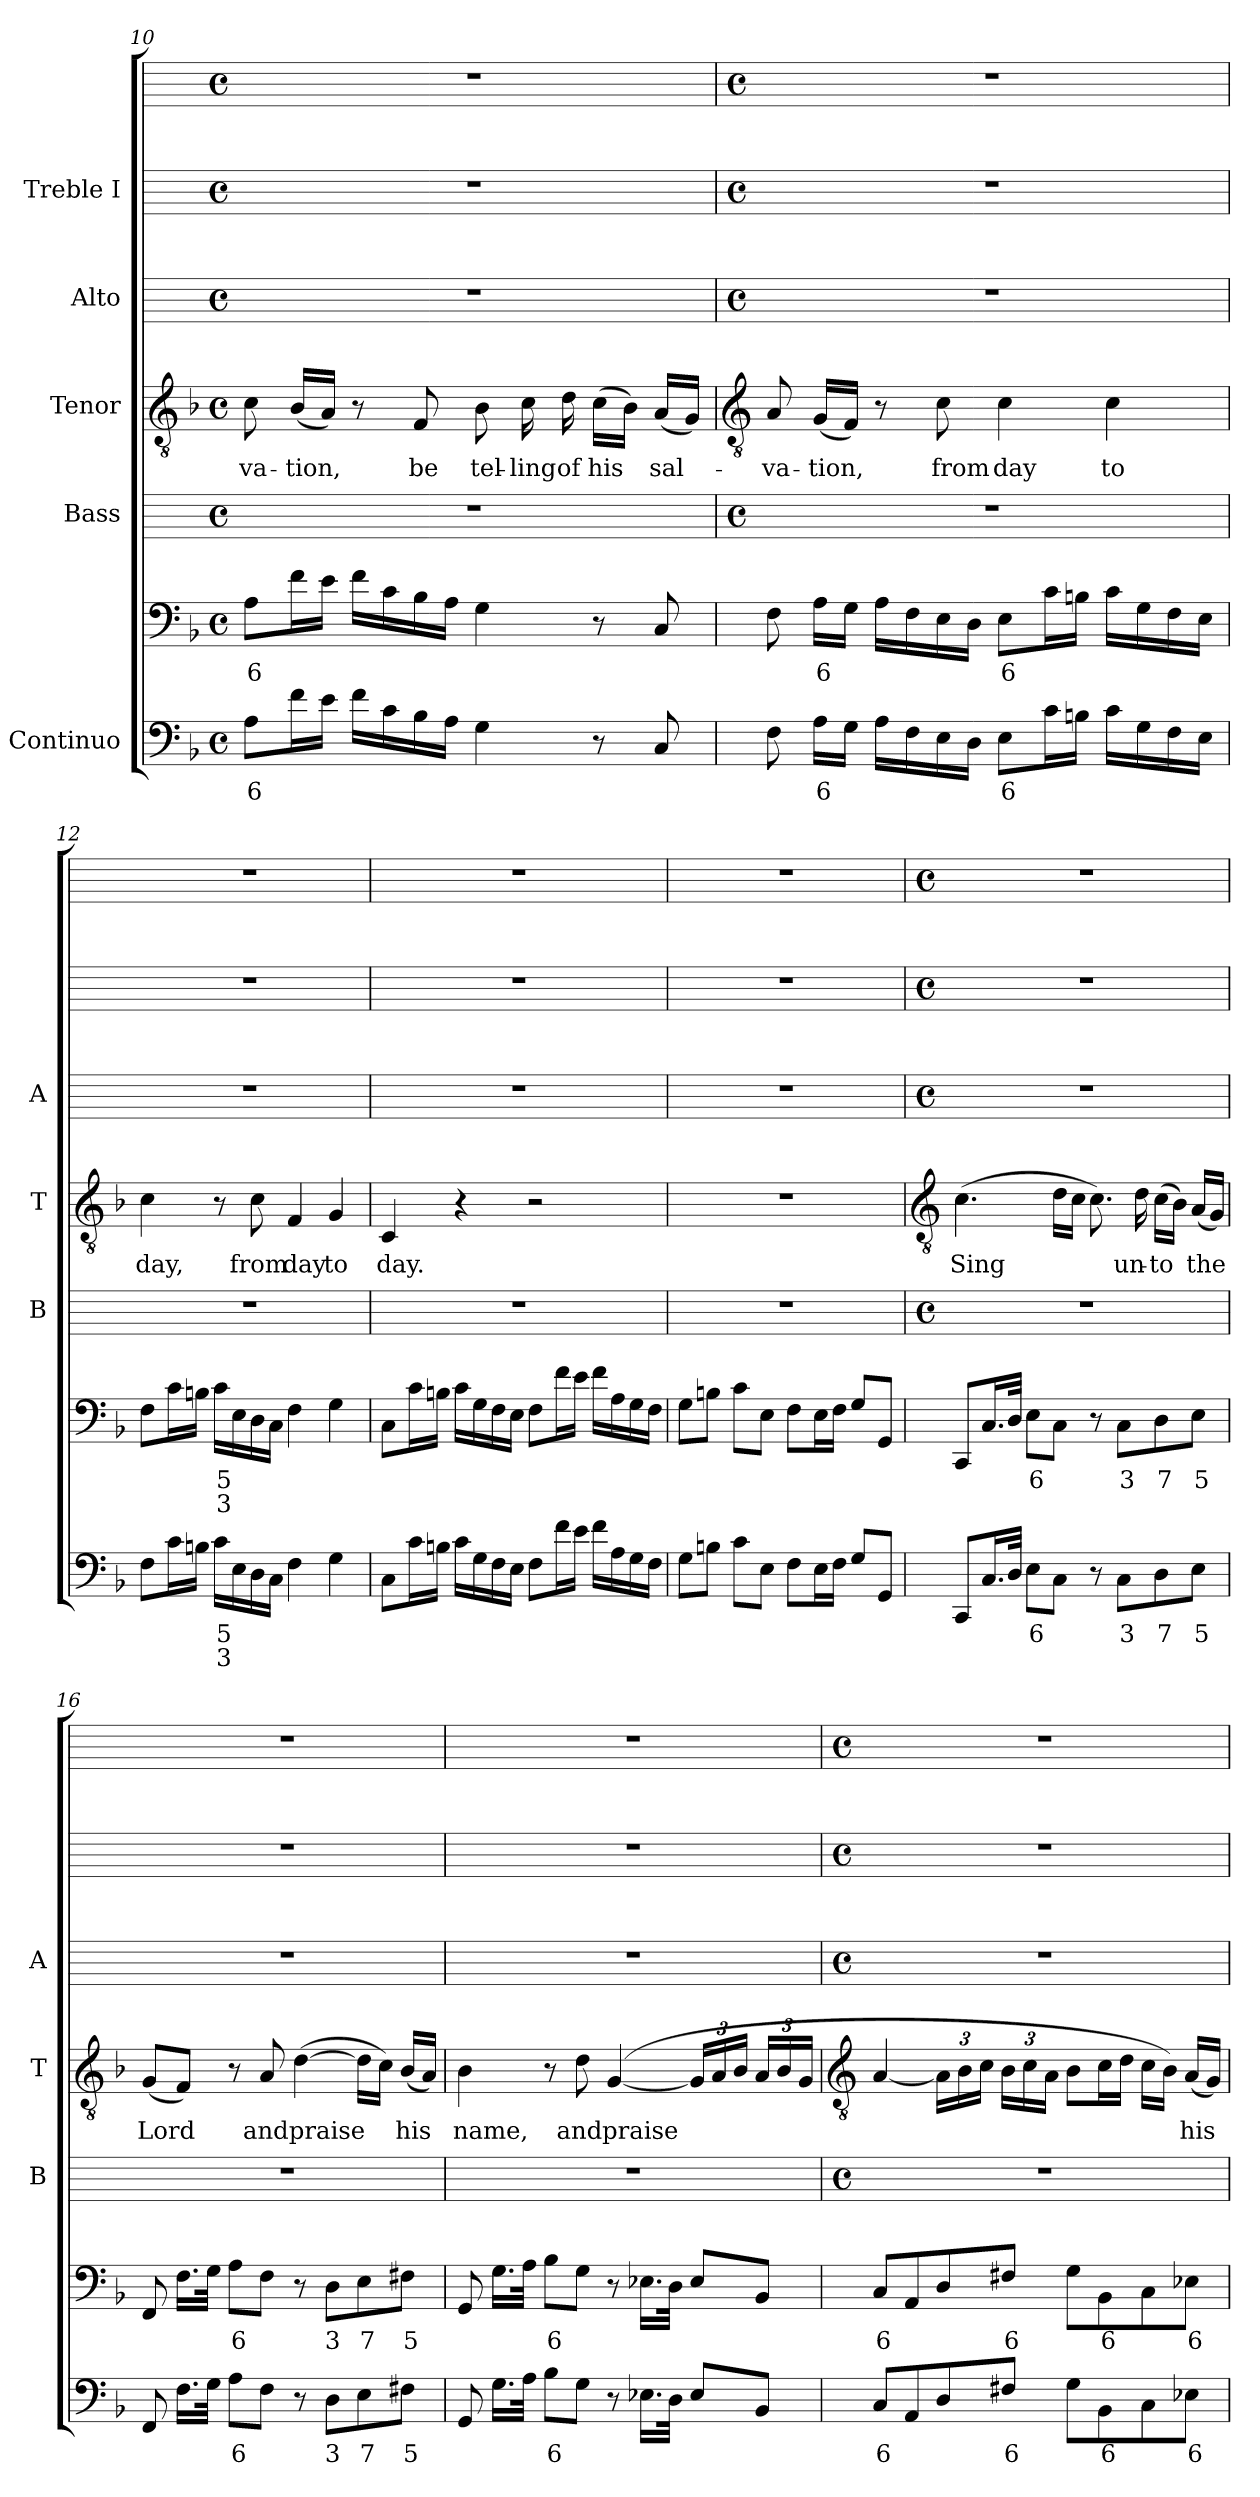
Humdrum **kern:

**kern	**text	**text	**kern	**text	**text	**kern	**kern	**text	**kern	**kern	**kern
*part5	*part5	*part5	*part5	*part5	*part5	*part4	*part3	*part3	*part2	*part1	*part1
*staff7	*staff7	*staff7	*staff6	*staff6	*staff6	*staff5	*staff4	*staff4	*staff3	*staff2	*staff1
*I"Continuo	*	*	*	*	*	*I"Bass	*I"Tenor	*	*I"Alto	*I"Treble I	*
*	*	*	*	*	*	*I'B	*I'T	*	*I'A	*	*
*	*	*	*clefF4	*	*	*	*clefGv2	*	*	*	*
*k[b-]	*	*	*k[b-]	*	*	*	*k[b-]	*	*	*	*
*F:	*	*	*F:	*	*	*	*F:	*	*	*	*
*M4/4	*	*	*M4/4	*	*	*M4/4	*M4/4	*	*M4/4	*M4/4	*M4/4
*met(c)	*	*	*met(c)	*	*	*met(c)	*met(c)	*	*met(c)	*met(c)	*met(c)
=10	=10	=10	=10	=10	=10	=10	=10	=10	=10	=10	=10
!	!LO:LY:b	!	!	!LO:LY:b	!	!	!	!LO:LY:b	!	!	!
8AL	6	.	8AL	6	.	1r	8c	va-	1r	1r	1r
!	!	!	!	!	!	!	!	!LO:LY:b	!	!	!
16fL	.	.	16fL	.	.	.	(<16B-LL	-tion,	.	.	.
16eJJ	.	.	16eJJ	.	.	.	16AJJ)	.	.	.	.
16fLL	.	.	16fLL	.	.	.	8r	.	.	.	.
16c	.	.	16c	.	.	.	.	.	.	.	.
!	!	!	!	!	!	!	!	!LO:LY:b	!	!	!
16B-	.	.	16B-	.	.	.	8F	be	.	.	.
16AJJ	.	.	16AJJ	.	.	.	.	.	.	.	.
!	!	!	!	!	!	!	!	!LO:LY:b	!	!	!
4G	.	.	4G	.	.	.	8B-	tel-	.	.	.
!	!	!	!	!	!	!	!	!LO:LY:b	!	!	!
.	.	.	.	.	.	.	16c	-ling	.	.	.
!	!	!	!	!	!	!	!	!LO:LY:b	!	!	!
.	.	.	.	.	.	.	16d	of	.	.	.
!	!	!	!	!	!	!	!	!LO:LY:b	!	!	!
8r	.	.	8r	.	.	.	(>16cLL	his	.	.	.
.	.	.	.	.	.	.	16B-JJ)	.	.	.	.
!	!	!	!	!	!	!	!	!LO:LY:b	!	!	!
8C	.	.	8C	.	.	.	(<16ALL	sal-	.	.	.
.	.	.	.	.	.	.	16GJJ)	.	.	.	.
!!LO:LB:g=z
=11	=11	=11	=11	=11	=11	=11	=11	=11	=11	=11	=11
*	*	*	*	*	*	*	*clefGv2	*	*	*	*
*	*	*	*	*	*	*M4/4	*	*	*M4/4	*M4/4	*M4/4
*	*	*	*	*	*	*met(c)	*	*	*met(c)	*met(c)	*met(c)
!	!	!	!	!	!	!	!	!LO:LY:b	!	!	!
8F	.	.	8F	.	.	1r	8A	va-	1r	1r	1r
!	!LO:LY:b	!	!	!LO:LY:b	!	!	!	!LO:LY:b	!	!	!
16ALL	6	.	16ALL	6	.	.	(<16GLL	-tion,	.	.	.
16GJJ	.	.	16GJJ	.	.	.	16FJJ)	.	.	.	.
16ALL	.	.	16ALL	.	.	.	8r	.	.	.	.
16F	.	.	16F	.	.	.	.	.	.	.	.
!	!	!	!	!	!	!	!	!LO:LY:b	!	!	!
16E	.	.	16E	.	.	.	8c	from	.	.	.
16DJJ	.	.	16DJJ	.	.	.	.	.	.	.	.
!	!LO:LY:b	!	!	!LO:LY:b	!	!	!	!LO:LY:b	!	!	!
8EL	6	.	8EL	6	.	.	4c	day	.	.	.
16cL	.	.	16cL	.	.	.	.	.	.	.	.
16BnJJ	.	.	16BnJJ	.	.	.	.	.	.	.	.
!	!	!	!	!	!	!	!	!LO:LY:b	!	!	!
16cLL	.	.	16cLL	.	.	.	4c	to	.	.	.
16G	.	.	16G	.	.	.	.	.	.	.	.
16F	.	.	16F	.	.	.	.	.	.	.	.
16EJJ	.	.	16EJJ	.	.	.	.	.	.	.	.
=12	=12	=12	=12	=12	=12	=12	=12	=12	=12	=12	=12
!	!	!	!	!	!	!	!	!LO:LY:b	!	!	!
8FL	.	.	8FL	.	.	1r	4c	day,	1r	1r	1r
16cL	.	.	16cL	.	.	.	.	.	.	.	.
16BnJJ	.	.	16BnJJ	.	.	.	.	.	.	.	.
!	!LO:LY:b	!LO:LY:b	!	!LO:LY:b	!LO:LY:b	!	!	!	!	!	!
16cLL	5	3	16cLL	5	3	.	8r	.	.	.	.
16E	.	.	16E	.	.	.	.	.	.	.	.
!	!	!	!	!	!	!	!	!LO:LY:b	!	!	!
16D	.	.	16D	.	.	.	8c	from	.	.	.
16CJJ	.	.	16CJJ	.	.	.	.	.	.	.	.
!	!	!	!	!	!	!	!	!LO:LY:b	!	!	!
4F	.	.	4F	.	.	.	4F	day	.	.	.
!	!	!	!	!	!	!	!	!LO:LY:b	!	!	!
4G	.	.	4G	.	.	.	4G	to	.	.	.
=13	=13	=13	=13	=13	=13	=13	=13	=13	=13	=13	=13
!	!	!	!	!	!	!	!	!LO:LY:b	!	!	!
8CL	.	.	8CL	.	.	1r	4C	day.	1r	1r	1r
16cL	.	.	16cL	.	.	.	.	.	.	.	.
16BnJJ	.	.	16BnJJ	.	.	.	.	.	.	.	.
16cLL	.	.	16cLL	.	.	.	4r	.	.	.	.
16G	.	.	16G	.	.	.	.	.	.	.	.
16F	.	.	16F	.	.	.	.	.	.	.	.
16EJJ	.	.	16EJJ	.	.	.	.	.	.	.	.
8FL	.	.	8FL	.	.	.	2r	.	.	.	.
16fL	.	.	16fL	.	.	.	.	.	.	.	.
16eJJ	.	.	16eJJ	.	.	.	.	.	.	.	.
16fLL	.	.	16fLL	.	.	.	.	.	.	.	.
16A	.	.	16A	.	.	.	.	.	.	.	.
16G	.	.	16G	.	.	.	.	.	.	.	.
16FJJ	.	.	16FJJ	.	.	.	.	.	.	.	.
=14	=14	=14	=14	=14	=14	=14	=14	=14	=14	=14	=14
8GL	.	.	8GL	.	.	1r	1r	.	1r	1r	1r
8BnJ	.	.	8BnJ	.	.	.	.	.	.	.	.
8cL	.	.	8cL	.	.	.	.	.	.	.	.
8EJ	.	.	8EJ	.	.	.	.	.	.	.	.
8FL	.	.	8FL	.	.	.	.	.	.	.	.
16EL	.	.	16EL	.	.	.	.	.	.	.	.
16FJJ	.	.	16FJJ	.	.	.	.	.	.	.	.
8GL	.	.	8GL	.	.	.	.	.	.	.	.
8GGJ	.	.	8GGJ	.	.	.	.	.	.	.	.
!!LO:LB:g=z
=15	=15	=15	=15	=15	=15	=15	=15	=15	=15	=15	=15
*	*	*	*	*	*	*	*clefGv2	*	*	*	*
*	*	*	*	*	*	*M4/4	*	*	*M4/4	*M4/4	*M4/4
*	*	*	*	*	*	*met(c)	*	*	*met(c)	*met(c)	*met(c)
!	!	!	!	!	!	!	!	!LO:LY:b	!	!	!
8CCL	.	.	8CCL	.	.	1r	(>4.c	Sing	1r	1r	1r
16.CL	.	.	16.CL	.	.	.	.	.	.	.	.
32DJJ	.	.	32DJJ	.	.	.	.	.	.	.	.
!	!LO:LY:b	!	!	!LO:LY:b	!	!	!	!	!	!	!
8EL	6	.	8EL	6	.	.	.	.	.	.	.
8CJ	.	.	8CJ	.	.	.	16dLL	.	.	.	.
.	.	.	.	.	.	.	16cJJ	.	.	.	.
8r	.	.	8r	.	.	.	8.c)	.	.	.	.
!	!LO:LY:b	!	!	!LO:LY:b	!	!	!	!	!	!	!
8CL	3	.	8CL	3	.	.	.	.	.	.	.
!	!	!	!	!	!	!	!	!LO:LY:b	!	!	!
.	.	.	.	.	.	.	16d	un-	.	.	.
!	!LO:LY:b	!	!	!LO:LY:b	!	!	!	!LO:LY:b	!	!	!
8D	7	.	8D	7	.	.	(>16cLL	-to	.	.	.
.	.	.	.	.	.	.	16B-JJ)	.	.	.	.
!	!LO:LY:b	!	!	!LO:LY:b	!	!	!	!LO:LY:b	!	!	!
8EJ	5	.	8EJ	5	.	.	(<16ALL	the	.	.	.
.	.	.	.	.	.	.	16GJJ)	.	.	.	.
=16	=16	=16	=16	=16	=16	=16	=16	=16	=16	=16	=16
!	!	!	!	!	!	!	!	!LO:LY:b	!	!	!
8FF	.	.	8FF	.	.	1r	(<8GL	Lord	1r	1r	1r
16.FLL	.	.	16.FLL	.	.	.	8FJ)	.	.	.	.
32GJJ	.	.	32GJJ	.	.	.	.	.	.	.	.
!	!LO:LY:b	!	!	!LO:LY:b	!	!	!	!	!	!	!
8AL	6	.	8AL	6	.	.	8r	.	.	.	.
!	!	!	!	!	!	!	!	!LO:LY:b	!	!	!
8FJ	.	.	8FJ	.	.	.	8A	and	.	.	.
!	!	!	!	!	!	!	!	!LO:LY:b	!	!	!
8r	.	.	8r	.	.	.	(>[4d	praise	.	.	.
!	!LO:LY:b	!	!	!LO:LY:b	!	!	!	!	!	!	!
8DL	3	.	8DL	3	.	.	.	.	.	.	.
!	!LO:LY:b	!	!	!LO:LY:b	!	!	!	!	!	!	!
8E	7	.	8E	7	.	.	16dLL]	.	.	.	.
.	.	.	.	.	.	.	16cJJ)	.	.	.	.
!	!LO:LY:b	!	!	!LO:LY:b	!	!	!	!LO:LY:b	!	!	!
8F#XJ	5	.	8F#XJ	5	.	.	(<16B-LL	his	.	.	.
.	.	.	.	.	.	.	16AJJ)	.	.	.	.
=17	=17	=17	=17	=17	=17	=17	=17	=17	=17	=17	=17
!	!	!	!	!	!	!	!	!LO:LY:b	!	!	!
8GG	.	.	8GG	.	.	1r	4B-	name,	1r	1r	1r
16.GLL	.	.	16.GLL	.	.	.	.	.	.	.	.
32AJJ	.	.	32AJJ	.	.	.	.	.	.	.	.
!	!LO:LY:b	!	!	!LO:LY:b	!	!	!	!	!	!	!
8B-L	6	.	8B-L	6	.	.	8r	.	.	.	.
!	!	!	!	!	!	!	!	!LO:LY:b	!	!	!
8GJ	.	.	8GJ	.	.	.	8d	and	.	.	.
!	!	!	!	!	!	!	!	!LO:LY:b	!	!	!
8r	.	.	8r	.	.	.	(>[4G	praise	.	.	.
16.E-XLL	.	.	16.E-XLL	.	.	.	.	.	.	.	.
32DJJ	.	.	32DJJ	.	.	.	.	.	.	.	.
8E-L	.	.	8E-L	.	.	.	24GLL]	.	.	.	.
.	.	.	.	.	.	.	24A	.	.	.	.
.	.	.	.	.	.	.	24B-JJ	.	.	.	.
8BB-J	.	.	8BB-J	.	.	.	24ALL	.	.	.	.
.	.	.	.	.	.	.	24B-	.	.	.	.
.	.	.	.	.	.	.	24GJJ	.	.	.	.
!!LO:LB:g=z
=18	=18	=18	=18	=18	=18	=18	=18	=18	=18	=18	=18
*	*	*	*	*	*	*	*clefGv2	*	*	*	*
*	*	*	*	*	*	*M4/4	*	*	*M4/4	*M4/4	*M4/4
*	*	*	*	*	*	*met(c)	*	*	*met(c)	*met(c)	*met(c)
!	!LO:LY:b	!	!	!LO:LY:b	!	!	!	!	!	!	!
8CL	6	.	8CL	6	.	1r	[4A	.	1r	1r	1r
8AA	.	.	8AA	.	.	.	.	.	.	.	.
8D	.	.	8D	.	.	.	24ALL]	.	.	.	.
.	.	.	.	.	.	.	24B-	.	.	.	.
.	.	.	.	.	.	.	24cJJ	.	.	.	.
!	!LO:LY:b	!	!	!LO:LY:b	!	!	!	!	!	!	!
8F#XJ	6	.	8F#XJ	6	.	.	24B-LL	.	.	.	.
.	.	.	.	.	.	.	24c	.	.	.	.
.	.	.	.	.	.	.	24AJJ	.	.	.	.
8GL	.	.	8GL	.	.	.	8B-L	.	.	.	.
!	!LO:LY:b	!	!	!LO:LY:b	!	!	!	!	!	!	!
8BB-	6	.	8BB-	6	.	.	16cL	.	.	.	.
.	.	.	.	.	.	.	16dJJ	.	.	.	.
8C	.	.	8C	.	.	.	16cLL	.	.	.	.
.	.	.	.	.	.	.	16B-JJ)	.	.	.	.
!	!LO:LY:b	!	!	!LO:LY:b	!	!	!	!LO:LY:b	!	!	!
8E-XJ	6	.	8E-XJ	6	.	.	(<16ALL	his	.	.	.
.	.	.	.	.	.	.	16GJJ)	.	.	.	.
=	=	=	=	=	=	=	=	=	=	=	=
*-	*-	*-	*-	*-	*-	*-	*-	*-	*-	*-	*-
